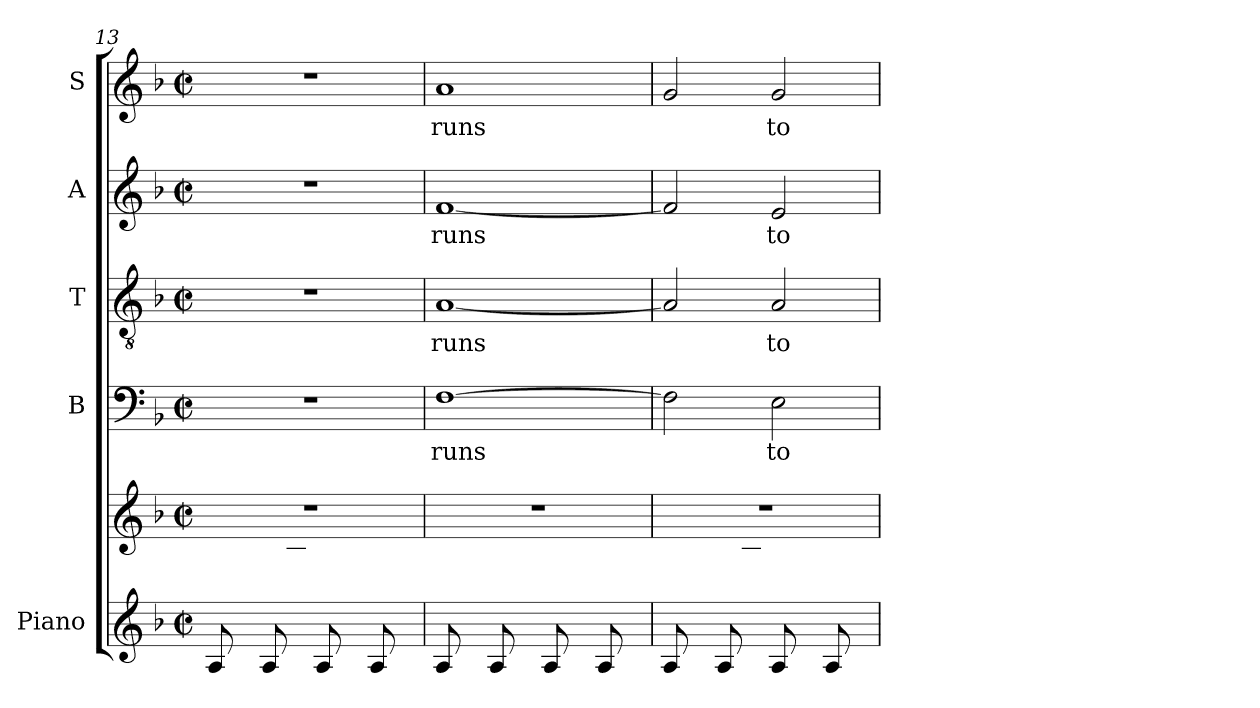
**kern	**kern	**kern	**text	**kern	**text	**kern	**text	**kern	**text
*part5	*part5	*part4	*part4	*part3	*part3	*part2	*part2	*part1	*part1
*staff6	*staff5	*staff4	*staff4	*staff3	*staff3	*staff2	*staff2	*staff1	*staff1
*I"Piano	*	*I"B	*	*I"T	*	*I"A	*	*I"S	*
*clefG2	*clefG2	*clefF4	*	*clefGv2	*	*clefG2	*	*clefG2	*
*k[b-]	*k[b-]	*k[b-]	*	*k[b-]	*	*k[b-]	*	*k[b-]	*
*F:	*F:	*F:	*	*F:	*	*F:	*	*F:	*
*M2/2	*M2/2	*M2/2	*	*M2/2	*	*M2/2	*	*M2/2	*
*met(c|)	*met(c|)	*met(c|)	*	*met(c|)	*	*met(c|)	*	*met(c|)	*
=13	=13	=13	=13	=13	=13	=13	=13	=13	=13
*	*^	*	*	*	*	*	*	*	*
8A/L	1r	8ryy	1r	.	1r	.	1r	.	1r	.
8ryy	.	8d\J	.	.	.	.	.	.	.	.
8A/L	.	8ryy	.	.	.	.	.	.	.	.
8ryy	.	8c\J	.	.	.	.	.	.	.	.
8A/L	.	8ryy	.	.	.	.	.	.	.	.
8ryy	.	8d\J	.	.	.	.	.	.	.	.
8A/L	.	8ryy	.	.	.	.	.	.	.	.
8ryy	.	8f\J	.	.	.	.	.	.	.	.
=14	=14	=14	=14	=14	=14	=14	=14	=14	=14	=14
!	!	!	!	!LO:LY:b	!	!LO:LY:b	!	!LO:LY:b	!	!LO:LY:b
8A/L	1r	8ryy	[>1F	runs	[<1A	runs	[<1f	runs	1a	runs
8ryy	.	8d\J	.	.	.	.	.	.	.	.
8A/L	.	8ryy	.	.	.	.	.	.	.	.
8ryy	.	8d\J	.	.	.	.	.	.	.	.
8A/L	.	8ryy	.	.	.	.	.	.	.	.
8ryy	.	8d\J	.	.	.	.	.	.	.	.
8A/L	.	8ryy	.	.	.	.	.	.	.	.
8ryy	.	8d\J	.	.	.	.	.	.	.	.
=15	=15	=15	=15	=15	=15	=15	=15	=15	=15	=15
8A/L	1r	8ryy	2F\]	.	2A/]	.	2f/]	.	2g/	.
8ryy	.	8d\J	.	.	.	.	.	.	.	.
8A/L	.	8ryy	.	.	.	.	.	.	.	.
8ryy	.	8c\J	.	.	.	.	.	.	.	.
!	!	!	!	!LO:LY:b	!	!LO:LY:b	!	!LO:LY:b	!	!LO:LY:b
8A/L	.	8ryy	2E\	to	2A/	to	2e/	to	2g/	to
8ryy	.	8d\J	.	.	.	.	.	.	.	.
8A/L	.	8ryy	.	.	.	.	.	.	.	.
8ryy	.	8f\J	.	.	.	.	.	.	.	.
*	*v	*v	*	*	*	*	*	*	*	*
=	=	=	=	=	=	=	=	=	=
*-	*-	*-	*-	*-	*-	*-	*-	*-	*-
